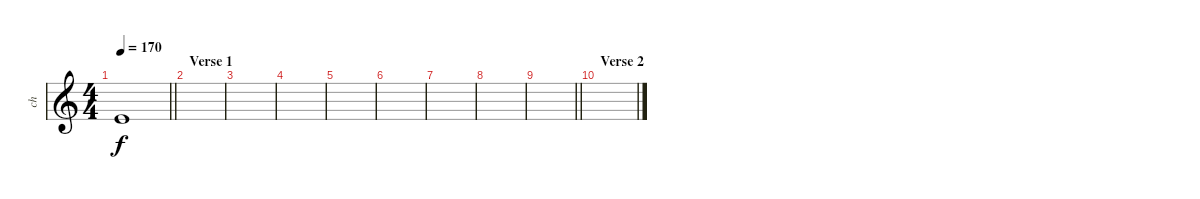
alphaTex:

\track ("ch" "ch") {instrument lead1square}
\staff {score}
\tuning (E4 B3 G3 D3 A2 E2) {hide}
\ts (4 4)
\tempo 170
\clef g2
\barLineRight lightlight
\ks c
14.4.1{dy f} |
\section ("" "Verse 1")
|
|
|
|
|
|
|
\barLineRight lightlight
|
\section ("" "Verse 2")
